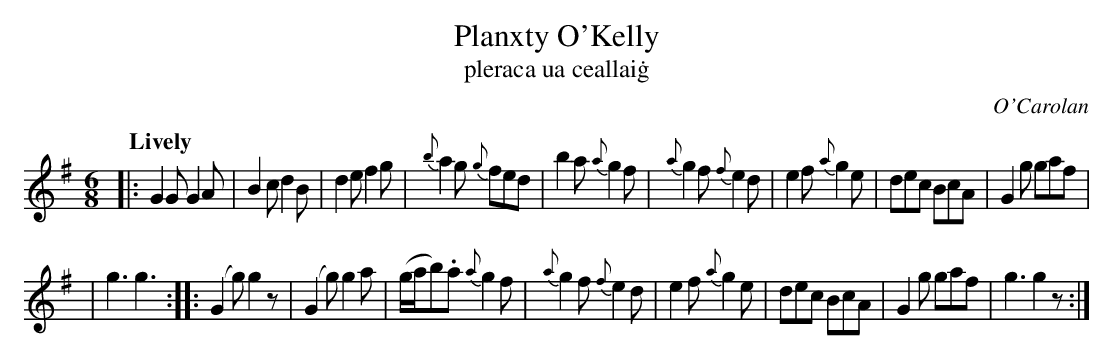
X:1
T: Planxty O'Kelly
T: pleraca ua ceallai\.g
C: O'Carolan
Q: "Lively"
M: 6/8
L: 1/8
K: G
|:\
G2G G2A | B2c d2B | d2e f2g | {b}a2g {g}fed |\
b2a {a}g2f | {a}g2f {f}e2d | e2f {a}g2e | dec BcA | G2g gaf |
|\
g3 g3 :: (G2g) g2z | (G2g) g2a | (g/a/b).a {a}g2f |\
{a}g2f {f}e2d | e2f {a}g2e | dec BcA | G2g gaf | g3 g2z :|
